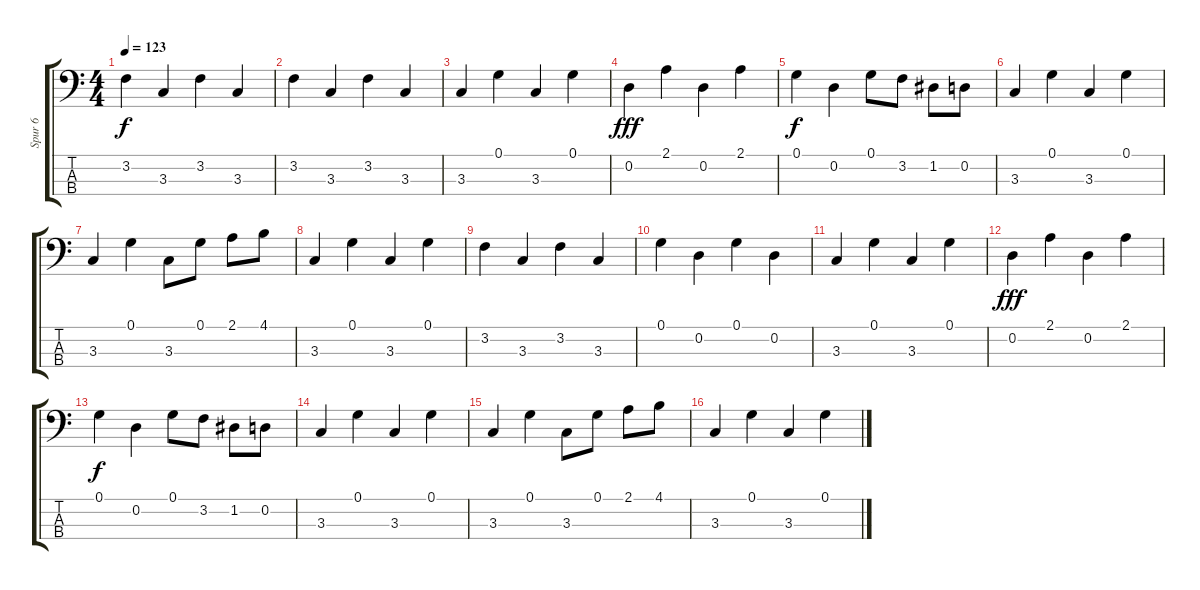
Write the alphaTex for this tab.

\track ("Spur 6" "Spur 6") {instrument acousticbass}
\staff {score tabs}
\tuning (G2 D2 A1 E1) {hide}
\ts (4 4)
\tempo 123
\clef f4
\ks c
3.2.4{dy f} 3.3.4 3.2.4 3.3.4 |
3.2.4 3.3.4 3.2.4 3.3.4 |
3.3.4 0.1.4 3.3.4 0.1.4 |
0.2.4{dy fff} 2.1.4 0.2.4 2.1.4 |
0.1.4{dy f} 0.2.4 0.1.8 3.2.8 1.2.8 0.2.8 |
3.3.4 0.1.4 3.3.4 0.1.4 |
3.3.4 0.1.4 3.3.8 0.1.8 2.1.8 4.1.8 |
3.3.4 0.1.4 3.3.4 0.1.4 |
3.2.4 3.3.4 3.2.4 3.3.4 |
0.1.4 0.2.4 0.1.4 0.2.4 |
3.3.4 0.1.4 3.3.4 0.1.4 |
0.2.4{dy fff} 2.1.4 0.2.4 2.1.4 |
0.1.4{dy f} 0.2.4 0.1.8 3.2.8 1.2.8 0.2.8 |
3.3.4 0.1.4 3.3.4 0.1.4 |
3.3.4 0.1.4 3.3.8 0.1.8 2.1.8 4.1.8 |
3.3.4 0.1.4 3.3.4 0.1.4
